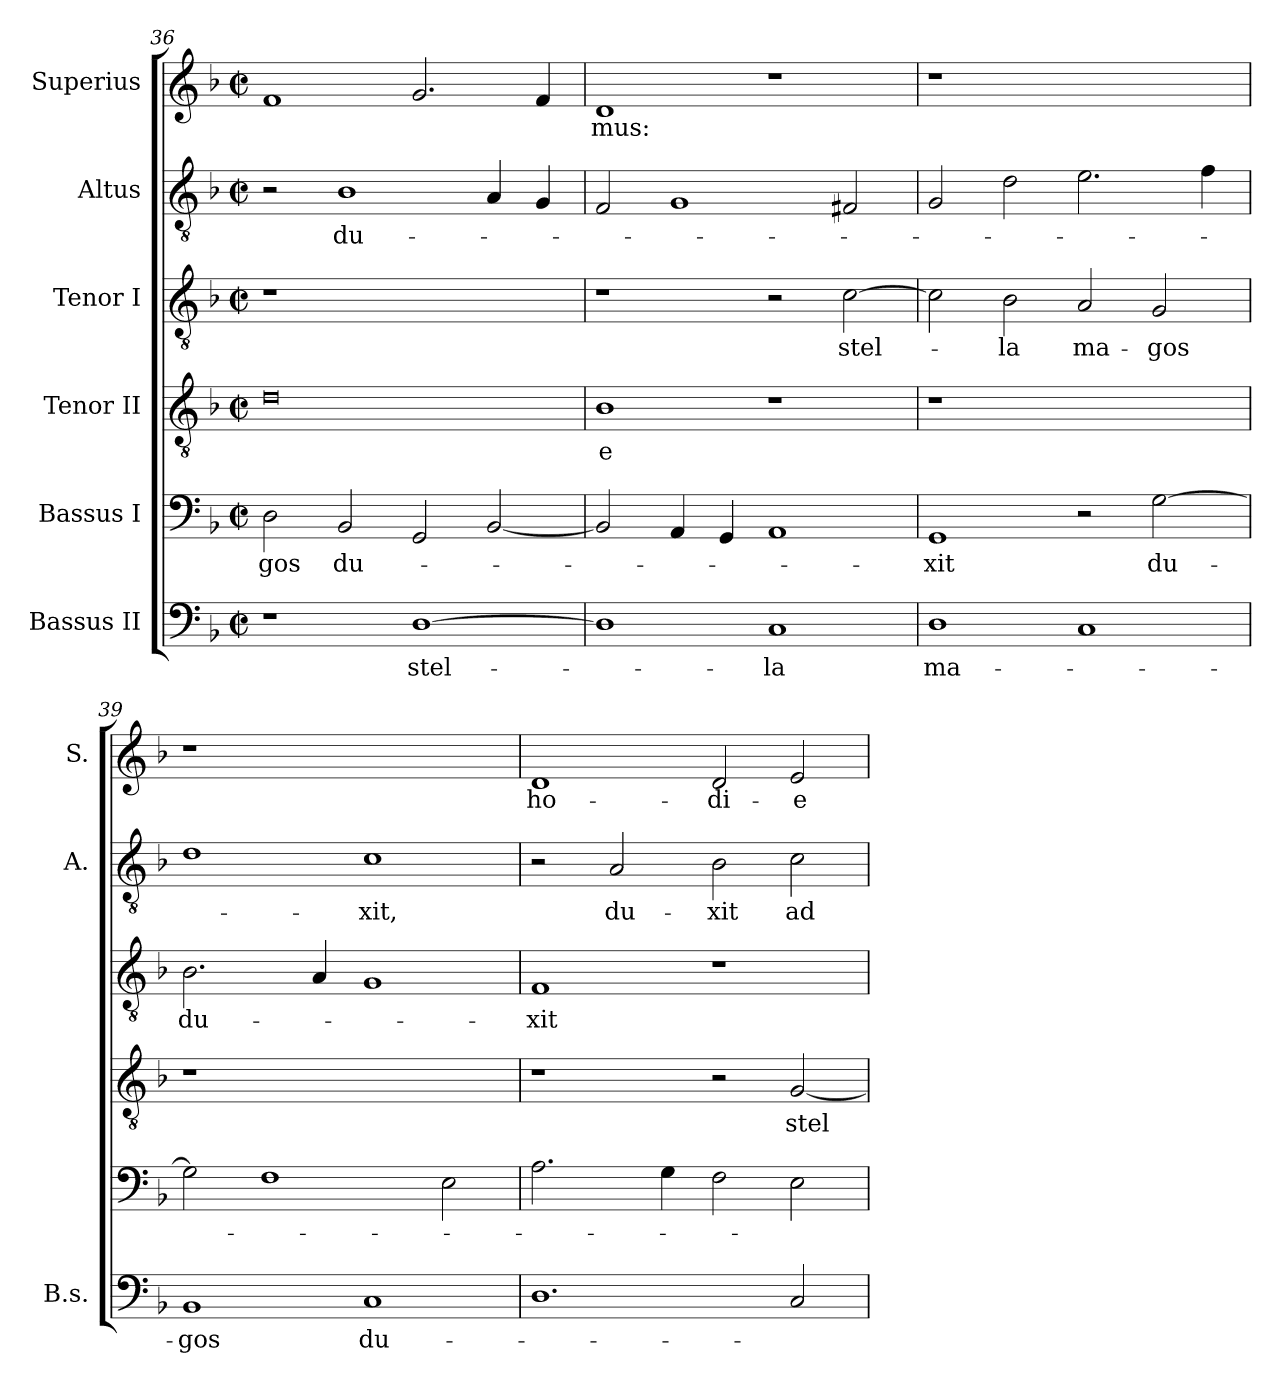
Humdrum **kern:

**kern	**text	**kern	**text	**kern	**text	**kern	**text	**kern	**text	**kern	**text
*part6	*part6	*part5	*part5	*part4	*part4	*part3	*part3	*part2	*part2	*part1	*part1
*staff6	*staff6	*staff5	*staff5	*staff4	*staff4	*staff3	*staff3	*staff2	*staff2	*staff1	*staff1
*I"Bassus II	*	*I"Bassus I	*	*I"Tenor II	*	*I"Tenor I	*	*I"Altus	*	*I"Superius	*
*I'B.s.	*	*	*	*	*	*	*	*I'A.	*	*I'S.	*
*clefF4	*	*clefF4	*	*clefGv2	*	*clefGv2	*	*clefGv2	*	*clefG2	*
*	*	*	*	*ITrd7c12	*	*ITrd7c12	*	*ITrd7c12	*	*	*
*k[b-]	*	*k[b-]	*	*k[b-]	*	*k[b-]	*	*k[b-]	*	*k[b-]	*
*F:	*	*F:	*	*F:	*	*F:	*	*F:	*	*F:	*
*M2/2	*	*M2/2	*	*M2/2	*	*M2/2	*	*M2/2	*	*M2/2	*
*met(c|)	*	*met(c|)	*	*met(c|)	*	*met(c|)	*	*met(c|)	*	*met(c|)	*
=36	=36	=36	=36	=36	=36	=36	=36	=36	=36	=36	=36
!	!	!	!LO:LY:b:color=#000000	!	!	!LO:N:vis=1	!	!	!	!	!
1r	.	2Di\	-gos	0Di	.	1r	.	2r	.	1fi	.
!	!	!	!LO:LY:b:color=#000000	!	!	!	!	!	!	!	!
!	!	!	!	!	!	!	!	!	!LO:LY:b:color=#000000	!	!
.	.	2BB-i/	du-	.	.	.	.	1BB-i	du-	.	.
!	!LO:LY:b:color=#000000	!	!	!	!	!	!	!	!	!	!
[>1Di	stel-	2GGi/	.	.	.	1ryy	.	.	.	2.gi/	.
.	.	[<2BB-i/	.	.	.	.	.	4AAi/	.	.	.
.	.	.	.	.	.	.	.	4GGi/	.	4fi/	.
=37	=37	=37	=37	=37	=37	=37	=37	=37	=37	=37	=37
!	!	!	!	!	!LO:LY:b:color=#000000	!	!	!	!	!	!
!	!	!	!	!	!	!	!	!	!	!	!LO:LY:b:color=#000000
1Di]	.	2BB-i/]	.	1BB-i	-e	1r	.	2FFi/	.	1di	-mus:
.	.	4AAi/	.	.	.	.	.	1GGi	.	.	.
.	.	4GGi/	.	.	.	.	.	.	.	.	.
!	!LO:LY:b:color=#000000	!	!	!	!	!	!	!	!	!	!
1Ci	-la	1AAi	.	1r	.	2r	.	.	.	1r	.
!	!	!	!	!	!	!	!LO:LY:b:color=#000000	!	!	!	!
.	.	.	.	.	.	[>2Ci\	stel-	2FF#Xi/	.	.	.
=38	=38	=38	=38	=38	=38	=38	=38	=38	=38	=38	=38
!	!LO:LY:b:color=#000000	!	!	!	!	!	!	!	!	!	!
!	!	!	!LO:LY:b:color=#000000	!LO:N:vis=1	!	!	!	!	!	!LO:N:vis=1	!
1Di	ma-	1GGi	-xit	1r	.	2Ci\]	.	2GGi/	.	1r	.
!	!	!	!	!	!	!	!LO:LY:b:color=#000000	!	!	!	!
.	.	.	.	.	.	2BB-i\	-la	2Di\	.	.	.
!	!	!	!	!	!	!	!LO:LY:b:color=#000000	!	!	!	!
1Ci	.	2r	.	1ryy	.	2AAi/	ma-	2.Ei\	.	1ryy	.
!	!	!	!LO:LY:b:color=#000000	!	!	!	!	!	!	!	!
!	!	!	!	!	!	!	!LO:LY:b:color=#000000	!	!	!	!
.	.	[>2Gi\	du-	.	.	2GGi/	-gos	.	.	.	.
.	.	.	.	.	.	.	.	4Fi\	.	.	.
=39	=39	=39	=39	=39	=39	=39	=39	=39	=39	=39	=39
!	!LO:LY:b:color=#000000	!	!	!LO:N:vis=1	!	!	!	!	!	!	!
!	!	!	!	!	!	!	!LO:LY:b:color=#000000	!	!	!LO:N:vis=1	!
1BB-i	-gos	2Gi\]	.	1r	.	2.BB-i\	du-	1Di	.	1r	.
.	.	1Fi	.	.	.	.	.	.	.	.	.
.	.	.	.	.	.	4AAi/	.	.	.	.	.
!	!LO:LY:b:color=#000000	!	!	!	!	!	!	!	!	!	!
!	!	!	!	!	!	!	!	!	!LO:LY:b:color=#000000	!	!
1Ci	du-	.	.	1ryy	.	1GGi	.	1Ci	-xit,	1ryy	.
.	.	2Ei\	.	.	.	.	.	.	.	.	.
!!LO:PB:g=z
=40	=40	=40	=40	=40	=40	=40	=40	=40	=40	=40	=40
!	!	!	!	!	!	!	!LO:LY:b:color=#000000	!	!	!	!
!	!	!	!	!	!	!	!	!	!	!	!LO:LY:b:color=#000000
1.Di	.	2.Ai\	.	1r	.	1FFi	-xit	2r	.	1di	ho-
!	!	!	!	!	!	!	!	!	!LO:LY:b:color=#000000	!	!
.	.	.	.	.	.	.	.	2AAi/	du-	.	.
.	.	4Gi\	.	.	.	.	.	.	.	.	.
!	!	!	!	!	!	!	!	!	!LO:LY:b:color=#000000	!	!
!	!	!	!	!	!	!	!	!	!	!	!LO:LY:b:color=#000000
.	.	2Fi\	.	2r	.	1r	.	2BB-i\	-xit	2di/	-di-
!	!	!	!	!	!LO:LY:b:color=#000000	!	!	!	!	!	!
!	!	!	!	!	!	!	!	!	!LO:LY:b:color=#000000	!	!
!	!	!	!	!	!	!	!	!	!	!	!LO:LY:b:color=#000000
2Ci/	.	2Ei\	.	[<2GGi/	stel-	.	.	2Ci\	ad	2ei/	-e
=	=	=	=	=	=	=	=	=	=	=	=
*-	*-	*-	*-	*-	*-	*-	*-	*-	*-	*-	*-
